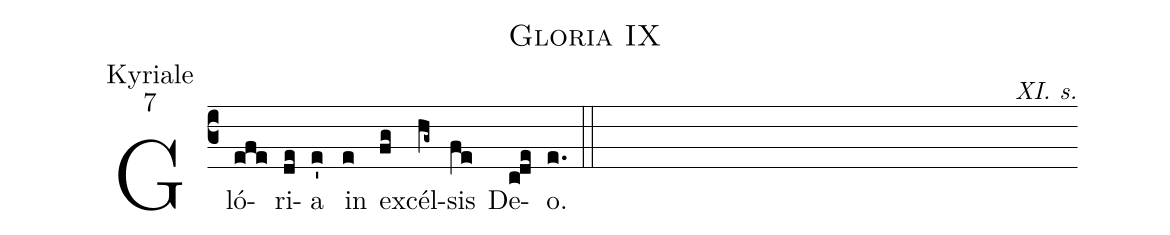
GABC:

name:Gloria IX;
office-part:Kyriale;
mode:7;
commentary:XI. s.;
%%
(c3) Gló(efe)ri(de)a(e') in(e) ex(fg)cél(hg~)sis(fe) De(cde)o.(e.) (::)
